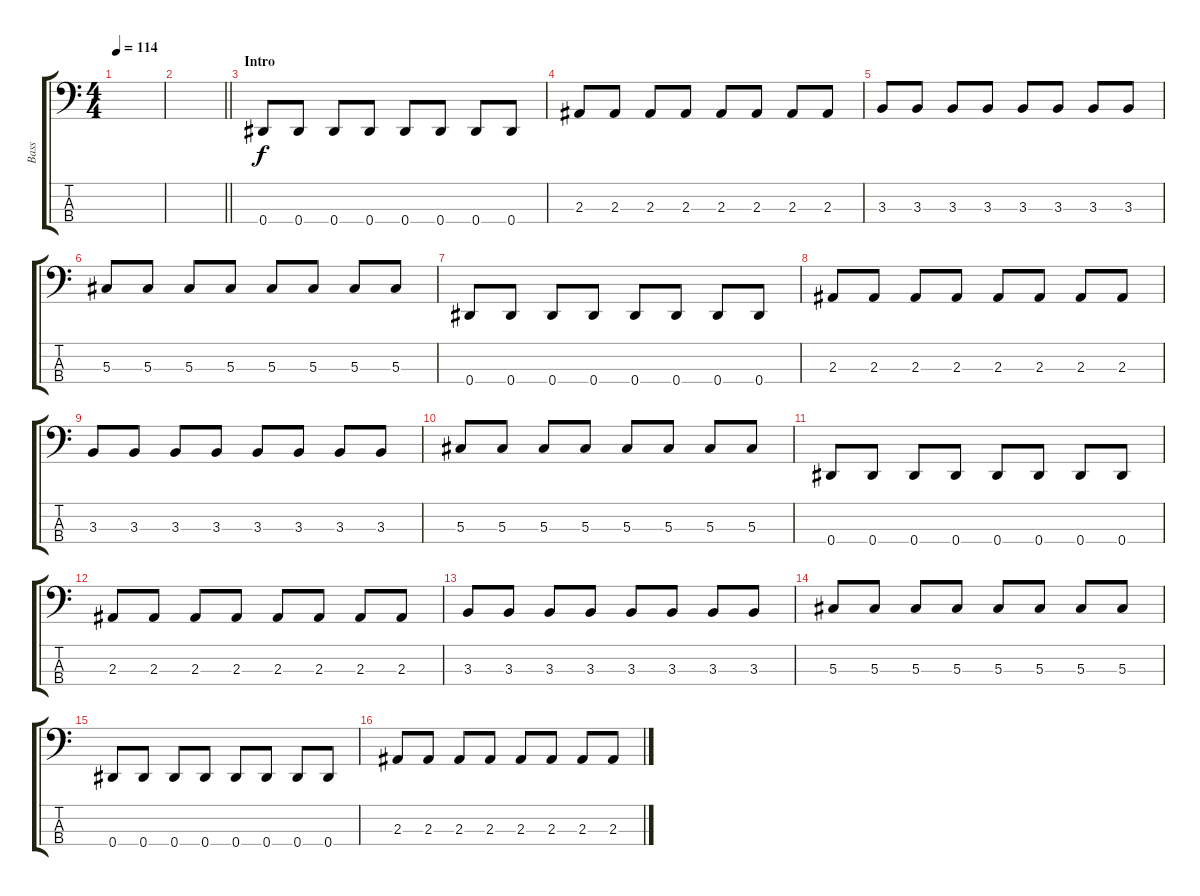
\track ("Bass" "Bass") {instrument electricbasspick}
\staff {score tabs}
\tuning (Gb2 Db2 Ab1 Eb1) {hide}
\ts (4 4)
\tempo 114
\clef f4
\ks c
|
\barLineRight lightlight
|
\section ("" "Intro")
0.4.8 0.4.8 0.4.8 0.4.8 0.4.8 0.4.8 0.4.8 0.4.8 |
2.3.8 2.3.8 2.3.8 2.3.8 2.3.8 2.3.8 2.3.8 2.3.8 |
3.3.8 3.3.8 3.3.8 3.3.8 3.3.8 3.3.8 3.3.8 3.3.8 |
5.3.8 5.3.8 5.3.8 5.3.8 5.3.8 5.3.8 5.3.8 5.3.8 |
0.4.8 0.4.8 0.4.8 0.4.8 0.4.8 0.4.8 0.4.8 0.4.8 |
2.3.8 2.3.8 2.3.8 2.3.8 2.3.8 2.3.8 2.3.8 2.3.8 |
3.3.8 3.3.8 3.3.8 3.3.8 3.3.8 3.3.8 3.3.8 3.3.8 |
5.3.8 5.3.8 5.3.8 5.3.8 5.3.8 5.3.8 5.3.8 5.3.8 |
0.4.8 0.4.8 0.4.8 0.4.8 0.4.8 0.4.8 0.4.8 0.4.8 |
2.3.8 2.3.8 2.3.8 2.3.8 2.3.8 2.3.8 2.3.8 2.3.8 |
3.3.8 3.3.8 3.3.8 3.3.8 3.3.8 3.3.8 3.3.8 3.3.8 |
5.3.8 5.3.8 5.3.8 5.3.8 5.3.8 5.3.8 5.3.8 5.3.8 |
0.4.8 0.4.8 0.4.8 0.4.8 0.4.8 0.4.8 0.4.8 0.4.8 |
2.3.8 2.3.8 2.3.8 2.3.8 2.3.8 2.3.8 2.3.8 2.3.8
